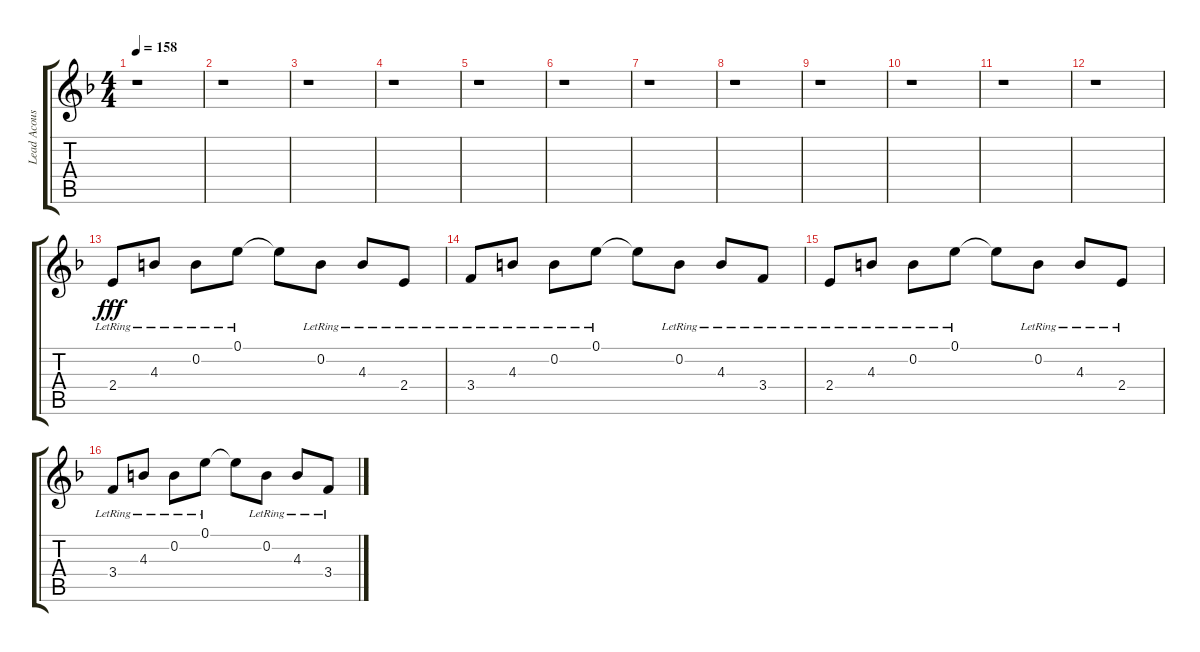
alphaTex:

\track ("Lead Acoustic" "Lead Acous") {instrument acousticguitarsteel}
\staff {score tabs}
\tuning (E4 B3 G3 D3 A2 D2) {hide}
\ts (4 4)
\tempo 158
\clef g2
\ks f
r.1{dy mp} |
r.1 |
r.1 |
r.1 |
r.1 |
r.1 |
r.1 |
r.1 |
r.1 |
r.1 |
r.1 |
r.1 |
2.4{lr}.8{dy fff} 4.3{lr}.8 0.2{lr}.8 0.1{lr}.8 0.1{t}.8 0.2{lr}.8 4.3{lr}.8 2.4{lr}.8 |
3.4{lr}.8 4.3{lr}.8 0.2{lr}.8 0.1{lr}.8 0.1{t}.8 0.2{lr}.8 4.3{lr}.8 3.4{lr}.8 |
2.4{lr}.8 4.3{lr}.8 0.2{lr}.8 0.1{lr}.8 0.1{t}.8 0.2{lr}.8 4.3{lr}.8 2.4{lr}.8 |
3.4{lr}.8 4.3{lr}.8 0.2{lr}.8 0.1{lr}.8 0.1{t}.8 0.2{lr}.8 4.3{lr}.8 3.4{lr}.8
